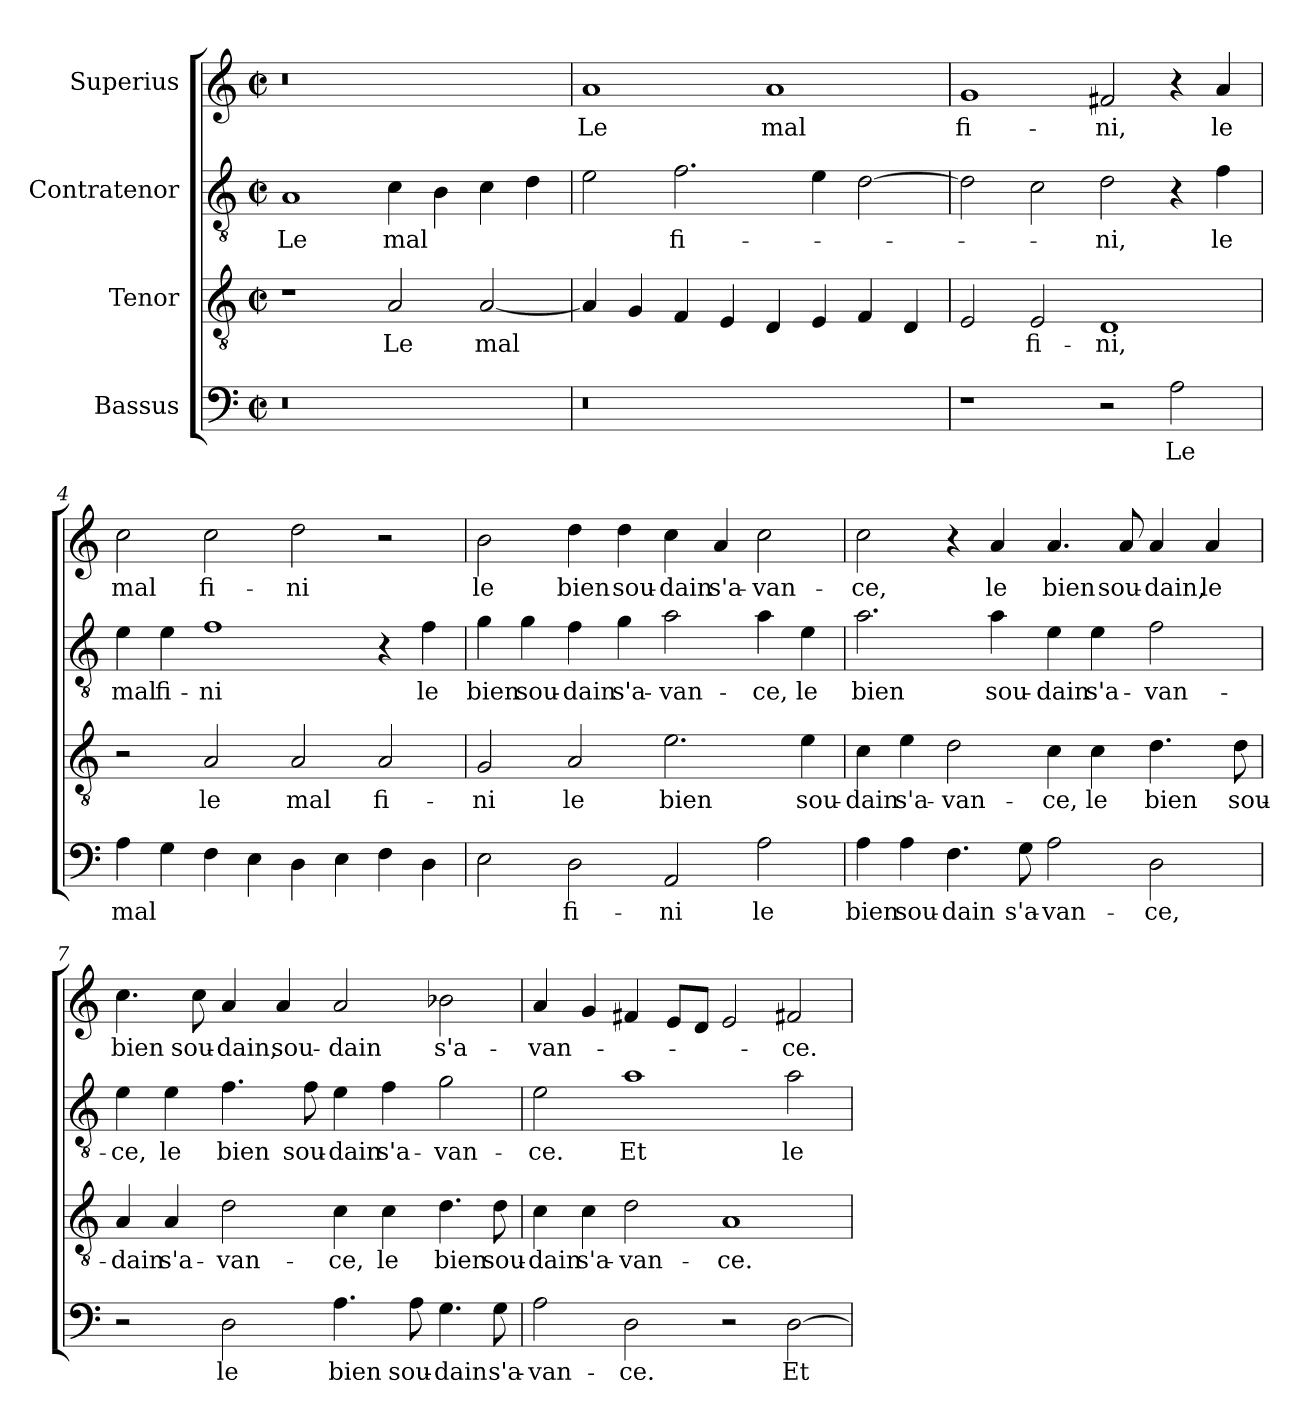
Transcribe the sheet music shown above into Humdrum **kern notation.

**kern	**text	**kern	**text	**kern	**text	**kern	**text
*part4	*part4	*part3	*part3	*part2	*part2	*part1	*part1
*staff4	*staff4	*staff3	*staff3	*staff2	*staff2	*staff1	*staff1
*I"Bassus	*	*I"Tenor	*	*I"Contratenor	*	*I"Superius	*
*clefF4	*	*clefGv2	*	*clefGv2	*	*clefG2	*
*k[]	*	*k[]	*	*k[]	*	*k[]	*
*C:	*	*C:	*	*C:	*	*C:	*
*M2/2	*	*M2/2	*	*M2/2	*	*M2/2	*
*met(c|)	*	*met(c|)	*	*met(c|)	*	*met(c|)	*
=1	=1	=1	=1	=1	=1	=1	=1
!LO:N:vis=0	!	!	!	!	!	!LO:N:vis=0	!
1r	.	1r	.	1A/	Le	1r	.
1ryy	.	2A/	Le	4c\	mal	1ryy	.
.	.	.	.	4B\	.	.	.
.	.	[2A/	mal	4c\	.	.	.
.	.	.	.	4d\	.	.	.
=2	=2	=2	=2	=2	=2	=2	=2
!LO:N:vis=0	!	!	!	!	!	!	!
1r	.	4A/]	.	2e\	.	1a/	Le
.	.	4G/	.	.	.	.	.
.	.	4F/	.	2.f\	fi-	.	.
.	.	4E/	.	.	.	.	.
1ryy	.	4D/	.	.	.	1a/	mal
.	.	4E/	.	4e\	.	.	.
.	.	4F/	.	[2d\	.	.	.
.	.	4D/	.	.	.	.	.
=3	=3	=3	=3	=3	=3	=3	=3
1r	.	2E/	.	2d\]	.	1g/	fi-
.	.	2E/	fi-	2c\	.	.	.
2r	.	1D/	-ni,	2d\	-ni,	2f#X/	-ni,
2A\	Le	.	.	4r	.	4r	.
.	.	.	.	4f\	le	4a/	le
=4	=4	=4	=4	=4	=4	=4	=4
4A\	mal	2r	.	4e\	mal	2cc\	mal
4G\	.	.	.	4e\	fi-	.	.
4F\	.	2A/	le	1f\	-ni	2cc\	fi-
4E\	.	.	.	.	.	.	.
4D\	.	2A/	mal	.	.	2dd\	-ni
4E\	.	.	.	.	.	.	.
4F\	.	2A/	fi-	4r	.	2r	.
4D\	.	.	.	4f\	le	.	.
!!LO:LB:g=z
=5	=5	=5	=5	=5	=5	=5	=5
2E\	.	2G/	-ni	4g\	bien	2b\	le
.	.	.	.	4g\	sou-	.	.
2D\	fi-	2A/	le	4f\	-dain	4dd\	bien
.	.	.	.	4g\	s'a-	4dd\	sou-
2AA/	-ni	2.e\	bien	2a\	-van-	4cc\	-dain
.	.	.	.	.	.	4a/	s'a-
2A\	le	.	.	4a\	-ce,	2cc\	-van-
.	.	4e\	sou-	4e\	le	.	.
=6	=6	=6	=6	=6	=6	=6	=6
4A\	bien	4c\	-dain	2.a\	bien	2cc\	-ce,
4A\	sou-	4e\	s'a-	.	.	.	.
4.F\	-dain	2d\	-van-	.	.	4r	.
.	.	.	.	4a\	sou-	4a/	le
8G\	s'a-	.	.	.	.	.	.
2A\	-van-	4c\	-ce,	4e\	-dain	4.a/	bien
.	.	4c\	le	4e\	s'a-	.	.
.	.	.	.	.	.	8a/	sou-
2D\	-ce,	4.d\	bien	2f\	-van-	4a/	-dain,
.	.	.	.	.	.	4a/	le
.	.	8d\	sou-	.	.	.	.
=7	=7	=7	=7	=7	=7	=7	=7
2r	.	4A/	-dain	4e\	-ce,	4.cc\	bien
.	.	4A/	s'a-	4e\	le	.	.
.	.	.	.	.	.	8cc\	sou-
2D\	le	2d\	-van-	4.f\	bien	4a/	-dain,
.	.	.	.	.	.	4a/	sou-
.	.	.	.	8f\	sou-	.	.
4.A\	bien	4c\	-ce,	4e\	-dain	2a/	-dain
.	.	4c\	le	4f\	s'a-	.	.
8A\	sou-	.	.	.	.	.	.
4.G\	-dain	4.d\	bien	2g\	-van-	2b-X\	s'a-
8G\	s'a-	8d\	sou-	.	.	.	.
!!LO:LB:g=z
=8	=8	=8	=8	=8	=8	=8	=8
2A\	-van-	4c\	-dain	2e\	-ce.	4a/	-van-
.	.	4c\	s'a-	.	.	4g/	.
2D\	-ce.	2d\	-van-	1a\	Et	4f#X/	.
.	.	.	.	.	.	8e/L	.
.	.	.	.	.	.	8d/J	.
2r	.	1A/	-ce.	.	.	2e/	.
[2D\	Et	.	.	2a\	le	2f#X/	-ce.
=	=	=	=	=	=	=	=
*-	*-	*-	*-	*-	*-	*-	*-
